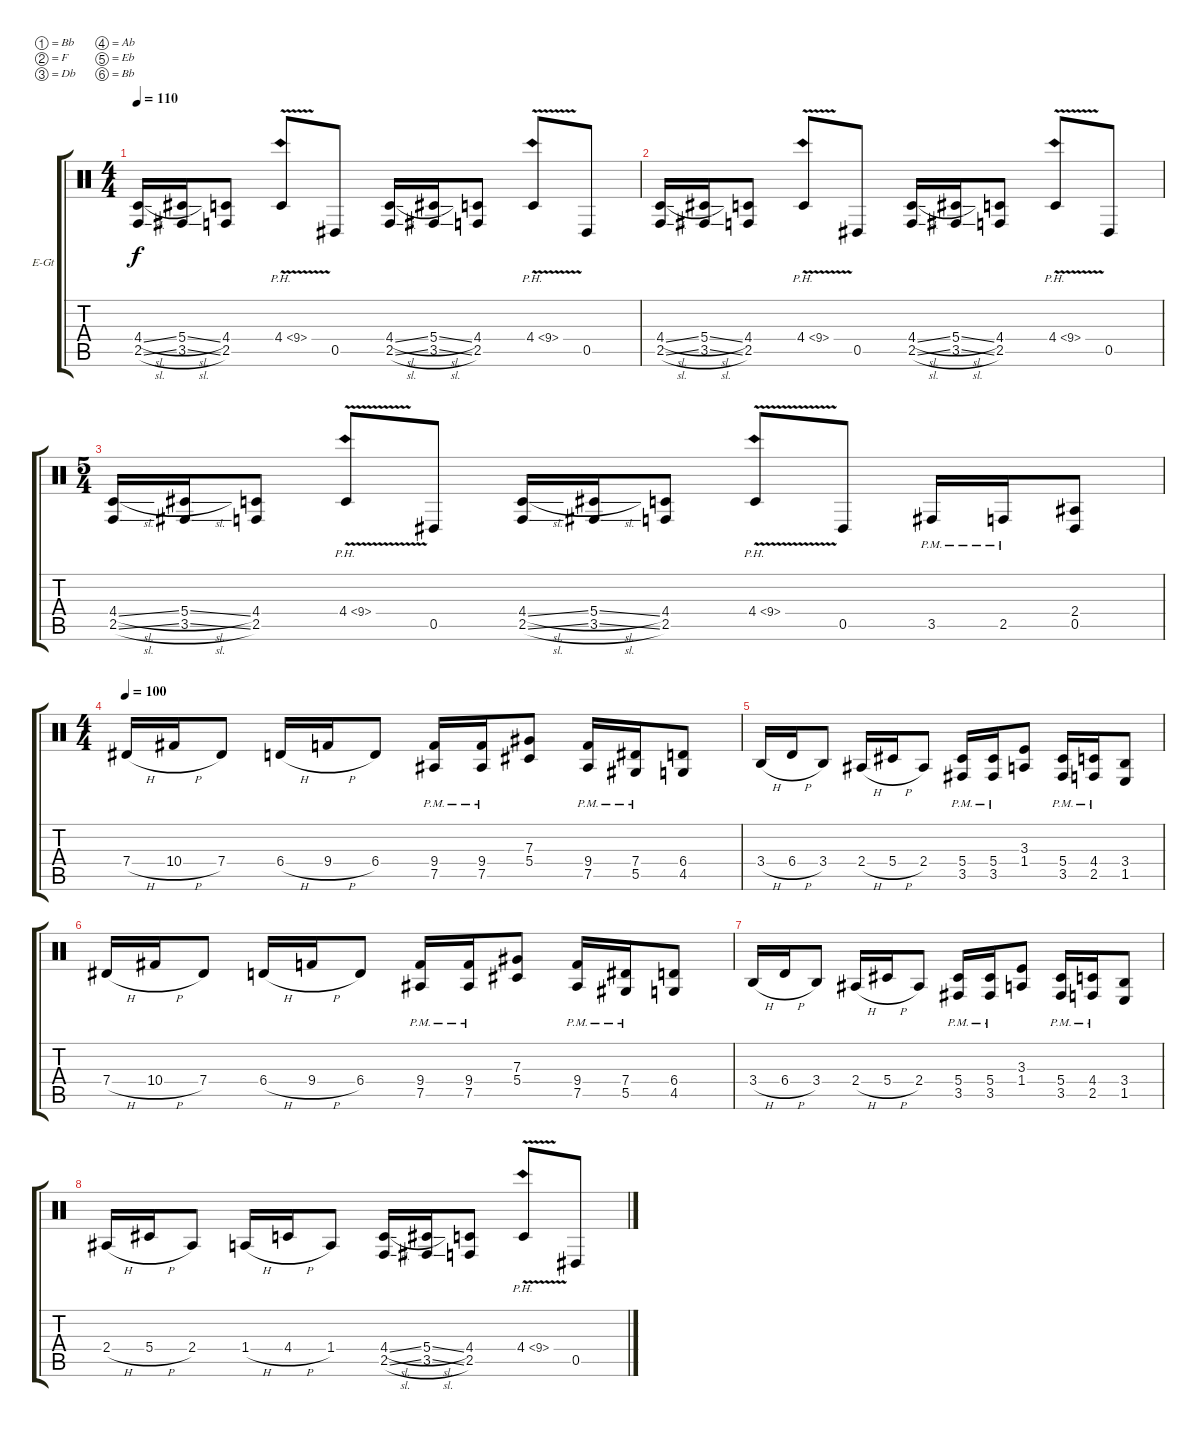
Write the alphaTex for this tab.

\bracketExtendMode groupsimilarinstruments
\firstSystemTrackNameOrientation horizontal
\otherSystemsTrackNameOrientation horizontal
\track ("Pat O'Brien" "E-Gt") {instrument distortionguitar}
\staff {score tabs}
\tuning (Bb3 F3 Db3 Ab2 Eb2 Bb1)
\ts (4 4)
\tempo 110
\clef neutral
\ks c
(2.5{sl} 4.4{sl}).16{dy f} (3.5{sl} 5.4{sl}).16 (2.5 4.4).8 4.4{ph 5 v}.8 0.5.8 (2.5{sl} 4.4{sl}).16 (3.5{sl} 5.4{sl}).16 (2.5 4.4).8 4.4{ph 5 v}.8 0.5.8 |
(2.5{sl} 4.4{sl}).16 (3.5{sl} 5.4{sl}).16 (2.5 4.4).8 4.4{ph 5 v}.8 0.5.8 (2.5{sl} 4.4{sl}).16 (3.5{sl} 5.4{sl}).16 (2.5 4.4).8 4.4{ph 5 v}.8 0.5.8 |
\ts (5 4)
(2.5{sl} 4.4{sl}).16 (3.5{sl} 5.4{sl}).16 (2.5 4.4).8 4.4{ph 5 v}.8 0.5.8 (2.5{sl} 4.4{sl}).16 (3.5{sl} 5.4{sl}).16 (2.5 4.4).8 4.4{ph 5 v}.8 0.5.8 3.5{pm}.16 2.5{pm}.16 (0.5 2.4).8 |
\ts (4 4)
\tempo 100
7.4{h}.16 10.4{h}.16 7.4.8 6.4{h}.16 9.4{h}.16 6.4.8 (7.5{pm} 9.4{pm}).16 (7.5{pm} 9.4{pm}).16 (5.4 7.3).8 (7.5{pm} 9.4{pm}).16 (5.5{pm} 7.4{pm}).16 (4.5 6.4).8 |
3.4{h}.16 6.4{h}.16 3.4.8 2.4{h}.16 5.4{h}.16 2.4.8 (3.5{pm} 5.4{pm}).16 (3.5{pm} 5.4{pm}).16 (1.4 3.3).8 (3.5{pm} 5.4{pm}).16 (2.5{pm} 4.4{pm}).16 (1.5 3.4).8 |
7.4{h}.16 10.4{h}.16 7.4.8 6.4{h}.16 9.4{h}.16 6.4.8 (7.5{pm} 9.4{pm}).16 (7.5{pm} 9.4{pm}).16 (5.4 7.3).8 (7.5{pm} 9.4{pm}).16 (5.5{pm} 7.4{pm}).16 (4.5 6.4).8 |
3.4{h}.16 6.4{h}.16 3.4.8 2.4{h}.16 5.4{h}.16 2.4.8 (3.5{pm} 5.4{pm}).16 (3.5{pm} 5.4{pm}).16 (1.4 3.3).8 (3.5{pm} 5.4{pm}).16 (2.5{pm} 4.4{pm}).16 (1.5 3.4).8 |
2.4{h}.16 5.4{h}.16 2.4.8 1.4{h}.16 4.4{h}.16 1.4.8 (2.5{sl} 4.4{sl}).16 (3.5{sl} 5.4{sl}).16 (2.5 4.4).8 4.4{ph 5 v}.8 0.5.8
